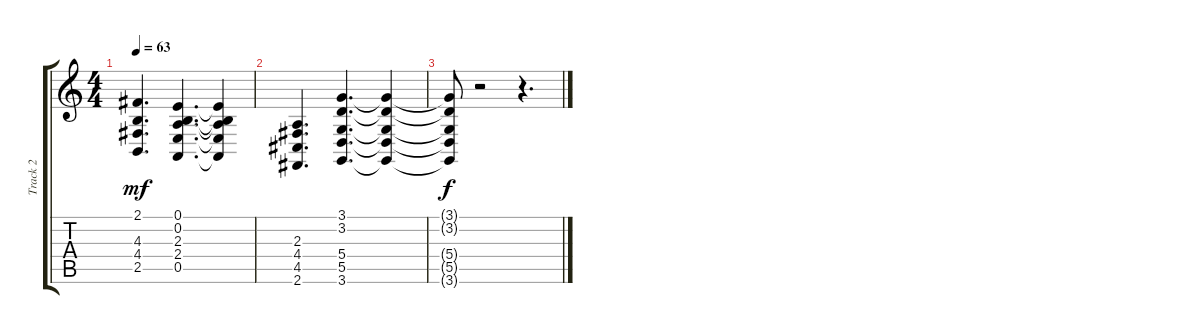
\track ("Track 2" "Track 2") {instrument pad2warm}
\staff {score tabs}
\tuning (E4 B3 G3 D3 A2 E2) {hide}
\ts (4 4)
\tempo 63
\clef g2
\ks c
(2.1 4.3 4.4 2.5).4{d dy mf} (0.1 0.2 2.3 2.4 0.5).4{d} (0.1{t} 0.2{t} 2.3{t} 2.4{t} 0.5{t}).4 |
(2.3 4.4 4.5 2.6).4{d} (3.1 3.2 5.4 5.5 3.6).4{d} (3.1{t} 3.2{t} 5.4{t} 5.5{t} 3.6{t}).4 |
(3.1{t} 3.2{t} 5.4{t} 5.5{t} 3.6{t}).8{dy f} r.2 r.4{d}
